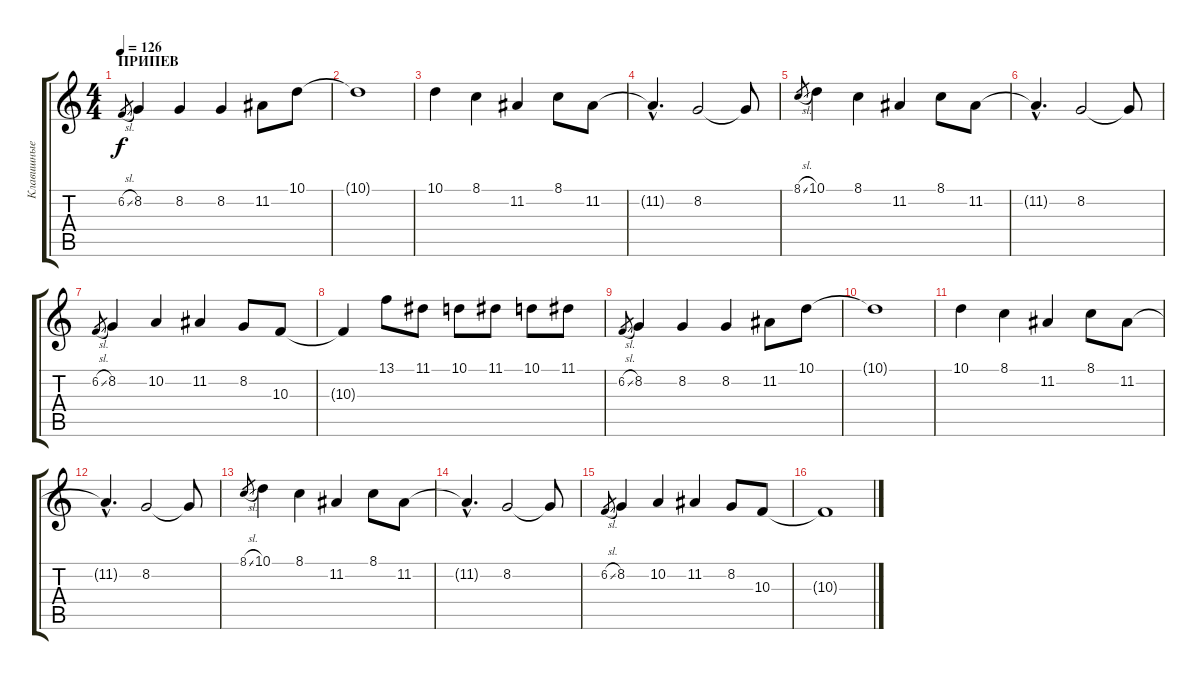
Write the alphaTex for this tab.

\track ("Клавишные" "Клавишные") {instrument flute}
\staff {score tabs}
\tuning (E4 B3 G3 D3 A2 E2) {hide}
\ts (4 4)
\section ("" "ПРИПЕВ")
\tempo 126
\clef g2
\ks c
6.2{sl}.8{gr dy f} 8.2.4 8.2.4 8.2.4 11.2.8 10.1.8 |
10.1{t}.1 |
10.1.4 8.1.4 11.2.4 8.1.8 11.2.8 |
11.2{hac t}.4{d} 8.2.2 8.2{t}.8 |
8.1{sl}.8{gr} 10.1.4 8.1.4 11.2.4 8.1.8 11.2.8 |
11.2{hac t}.4{d} 8.2.2 8.2{t}.8 |
6.2{sl}.8{gr} 8.2.4 10.2.4 11.2.4 8.2.8 10.3.8 |
10.3{t}.4 13.1.8 11.1.8 10.1.8 11.1.8 10.1.8 11.1.8 |
6.2{sl}.8{gr} 8.2.4 8.2.4 8.2.4 11.2.8 10.1.8 |
10.1{t}.1 |
10.1.4 8.1.4 11.2.4 8.1.8 11.2.8 |
11.2{hac t}.4{d} 8.2.2 8.2{t}.8 |
8.1{sl}.8{gr} 10.1.4 8.1.4 11.2.4 8.1.8 11.2.8 |
11.2{hac t}.4{d} 8.2.2 8.2{t}.8 |
6.2{sl}.8{gr} 8.2.4 10.2.4 11.2.4 8.2.8 10.3.8 |
10.3{t}.1
